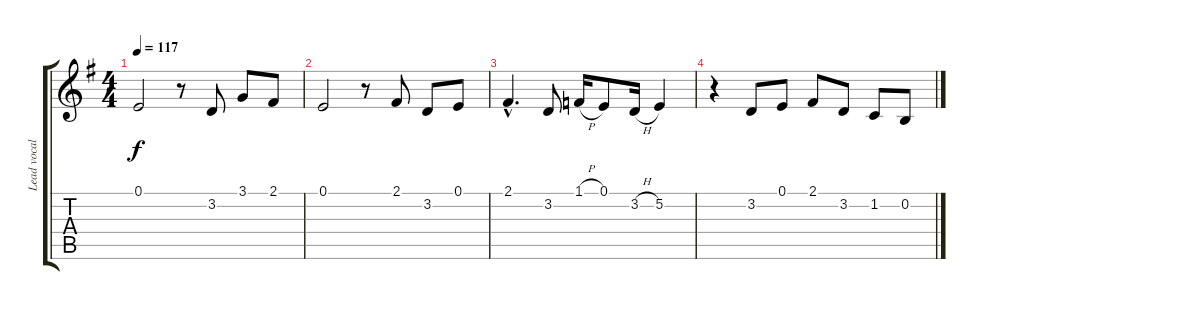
\track ("Lead vocal" "Lead vocal") {instrument altosax}
\staff {score tabs}
\tuning (E4 B3 G3 D3 A2 E2) {hide}
\ts (4 4)
\tempo 117
\clef g2
\ks g
0.1.2{dy f} r.8 3.2.8 3.1.8 2.1.8 |
0.1.2 r.8 2.1.8 3.2.8 0.1.8 |
2.1{hac}.4{d} 3.2.8 1.1{h}.16 0.1.8 3.2{h}.16 5.2.4 |
r.4 3.2.8 0.1.8 2.1.8 3.2.8 1.2.8 0.2.8
